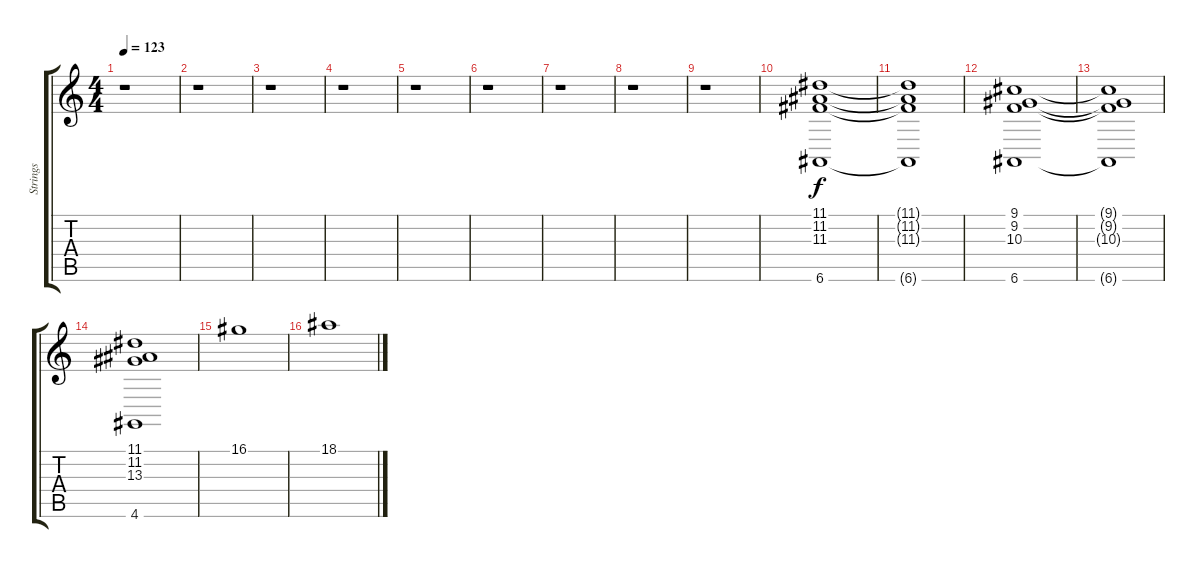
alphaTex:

\track ("Strings" "Strings") {instrument stringensemble1}
\staff {score tabs}
\tuning (E4 B3 G3 D3 A2 E2) {hide}
\ts (4 4)
\tempo 123
\clef g2
\ks c
r.1{dy f} |
r.1 |
r.1 |
r.1 |
r.1 |
r.1 |
r.1 |
r.1 |
r.1 |
(11.1 11.2 11.3 6.6).1{volume 16} |
(11.1{t} 11.2{t} 11.3{t} 6.6{t}).1 |
(9.1 9.2 10.3 6.6).1 |
(9.1{t} 9.2{t} 10.3{t} 6.6{t}).1 |
(11.1 11.2 13.3 4.6).1 |
16.1.1 |
18.1.1
